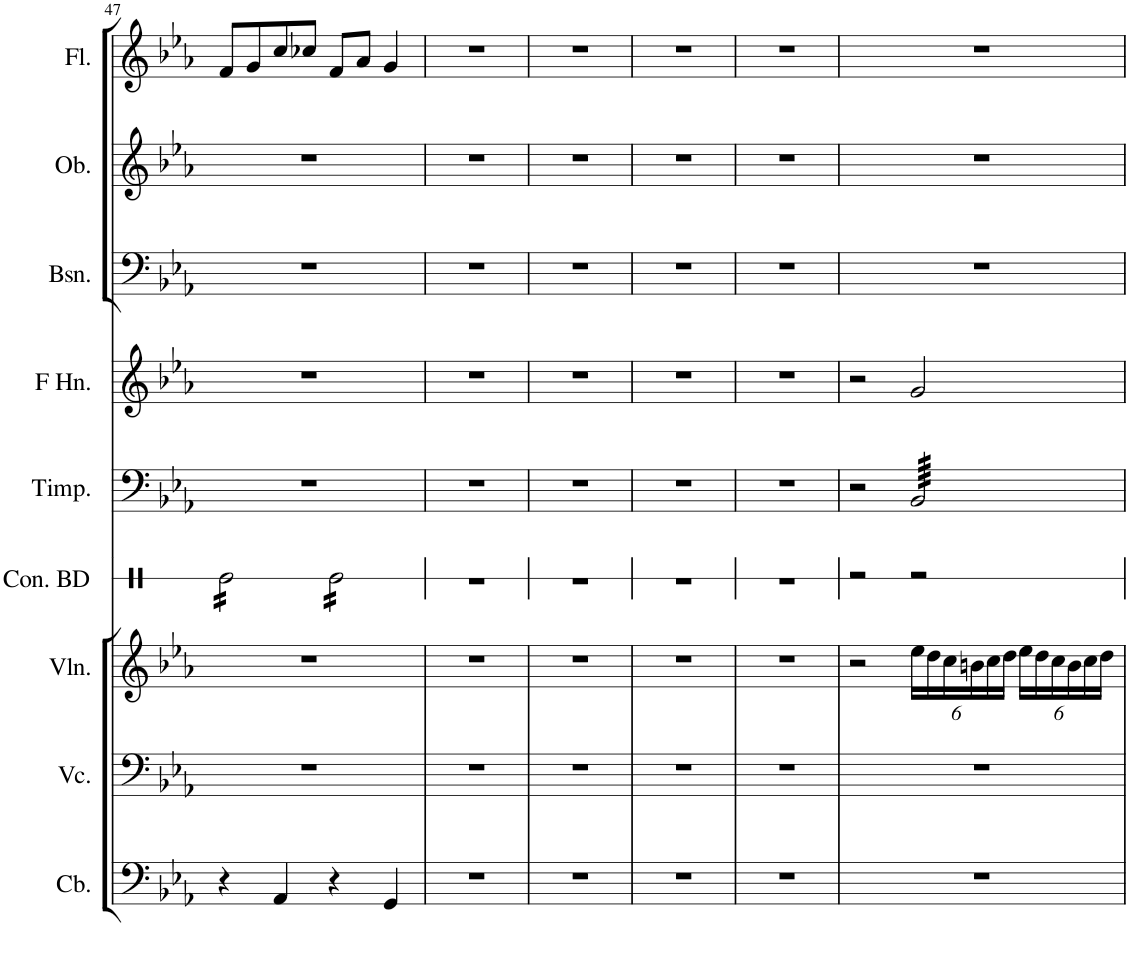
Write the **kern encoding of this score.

**kern	**kern	**kern	**kern	**kern	**kern	**kern	**kern	**kern
*part9	*part8	*part7	*part6	*part5	*part4	*part3	*part2	*part1
*staff9	*staff8	*staff7	*staff6	*staff5	*staff4	*staff3	*staff2	*staff1
*I"Contrabass	*I"Violoncello	*I"Violin	*I"Concert Bass Drum	*I"Timpani	*I"Horn in F	*I"Bassoon	*I"Oboe	*I"Flute
*I'Cb.	*I'Vc.	*I'Vln.	*I'Con. BD	*I'Timp.	*	*I'Bsn.	*I'Ob.	*I'Fl.
!!LO:PB:g=z
*clefF4	*clefF4	*clefG2	*clefX	*clefF4	*clefG2	*clefF4	*clefG2	*clefG2
*Trd7c12	*	*	*	*	*Trd4c7	*	*	*
*k[b-e-a-]	*k[b-e-a-]	*k[b-e-a-]	*k[]	*k[b-e-a-]	*k[b-e-a-]	*k[b-e-a-]	*k[b-e-a-]	*k[b-e-a-]
*M4/4	*M4/4	*M4/4	*M4/4	*M4/4	*M4/4	*M4/4	*M4/4	*M4/4
=47	=47	=47	=47	=47	=47	=47	=47	=47
*	*	*	*tremolo	*	*	*	*	*
4r	1r	1r	16Re\LL	1r	1r	1r	1r	8f/L
.	.	.	16Re\	.	.	.	.	.
.	.	.	16Re\	.	.	.	.	8g/
.	.	.	16Re\	.	.	.	.	.
4AA-/	.	.	16Re\	.	.	.	.	8cc/
.	.	.	16Re\	.	.	.	.	.
.	.	.	16Re\	.	.	.	.	8cc-X/J
.	.	.	16Re\JJ	.	.	.	.	.
4r	.	.	16Re\LL	.	.	.	.	8f/L
.	.	.	16Re\	.	.	.	.	.
.	.	.	16Re\	.	.	.	.	8a-/J
.	.	.	16Re\	.	.	.	.	.
4GG/	.	.	16Re\	.	.	.	.	4g/
.	.	.	16Re\	.	.	.	.	.
.	.	.	16Re\	.	.	.	.	.
.	.	.	16Re\JJ	.	.	.	.	.
*	*	*	*Xtremolo	*	*	*	*	*
=48	=48	=48	=48	=48	=48	=48	=48	=48
1r	1r	1r	1r	1r	1r	1r	1r	1r
=49	=49	=49	=49	=49	=49	=49	=49	=49
1r	1r	1r	1r	1r	1r	1r	1r	1r
=50	=50	=50	=50	=50	=50	=50	=50	=50
1r	1r	1r	1r	1r	1r	1r	1r	1r
=51	=51	=51	=51	=51	=51	=51	=51	=51
1r	1r	1r	1r	1r	1r	1r	1r	1r
=52	=52	=52	=52	=52	=52	=52	=52	=52
1r	1r	2r	2r	2r	2r	1r	1r	1r
*	*	*Xbrackettup	*	*	*	*	*	*
*	*	*	*	*tremolo	*	*	*	*
.	.	24ee-\LL	2r	64BB-/LLLL	2g/	.	.	.
.	.	.	.	64BB-/	.	.	.	.
.	.	.	.	64BB-/	.	.	.	.
.	.	24dd\	.	.	.	.	.	.
.	.	.	.	64BB-/	.	.	.	.
.	.	.	.	64BB-/	.	.	.	.
.	.	.	.	64BB-/	.	.	.	.
.	.	24cc\	.	.	.	.	.	.
.	.	.	.	64BB-/	.	.	.	.
.	.	.	.	64BB-/	.	.	.	.
.	.	24bn\	.	64BB-/	.	.	.	.
.	.	.	.	64BB-/	.	.	.	.
.	.	.	.	64BB-/	.	.	.	.
.	.	24cc\	.	.	.	.	.	.
.	.	.	.	64BB-/	.	.	.	.
.	.	.	.	64BB-/	.	.	.	.
.	.	.	.	64BB-/	.	.	.	.
.	.	24dd\JJ	.	.	.	.	.	.
.	.	.	.	64BB-/	.	.	.	.
.	.	.	.	64BB-/	.	.	.	.
.	.	24ee-\LL	.	64BB-/	.	.	.	.
.	.	.	.	64BB-/	.	.	.	.
.	.	.	.	64BB-/	.	.	.	.
.	.	24dd\	.	.	.	.	.	.
.	.	.	.	64BB-/	.	.	.	.
.	.	.	.	64BB-/	.	.	.	.
.	.	.	.	64BB-/	.	.	.	.
.	.	24cc\	.	.	.	.	.	.
.	.	.	.	64BB-/	.	.	.	.
.	.	.	.	64BB-/	.	.	.	.
.	.	24b\	.	64BB-/	.	.	.	.
.	.	.	.	64BB-/	.	.	.	.
.	.	.	.	64BB-/	.	.	.	.
.	.	24cc\	.	.	.	.	.	.
.	.	.	.	64BB-/	.	.	.	.
.	.	.	.	64BB-/	.	.	.	.
.	.	.	.	64BB-/	.	.	.	.
.	.	24dd\JJ	.	.	.	.	.	.
.	.	.	.	64BB-/	.	.	.	.
.	.	.	.	64BB-/JJJJ	.	.	.	.
*	*	*	*	*Xtremolo	*	*	*	*
=	=	=	=	=	=	=	=	=
*-	*-	*-	*-	*-	*-	*-	*-	*-
